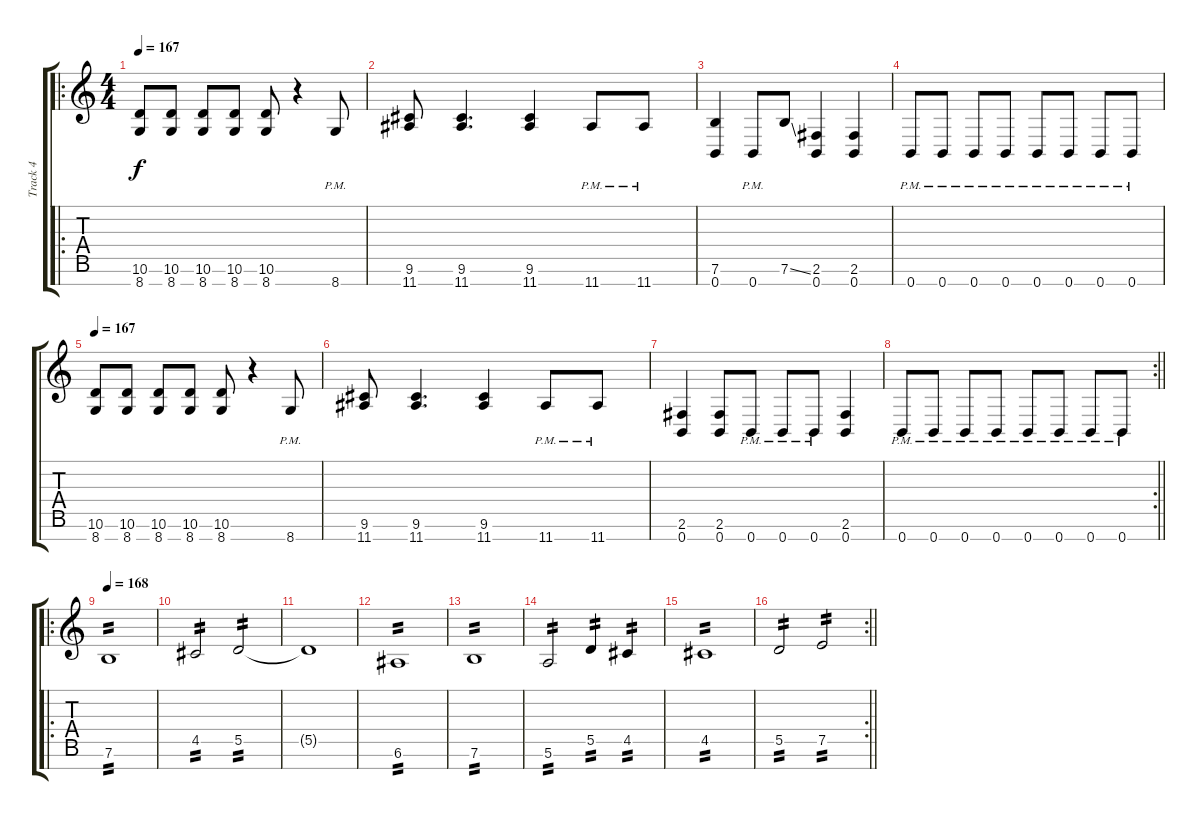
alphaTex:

\track ("Track 4" "Track 4") {instrument distortionguitar}
\staff {score tabs}
\tuning (E4 B3 G3 D3 A2 E2 B1) {hide}
\ro
\ts (4 4)
\section ("" "")
\tempo 167
\clef g2
\ks c
(10.6 8.7).8{dy f} (10.6 8.7).8 (10.6 8.7).8 (10.6 8.7).8 (10.6 8.7).8 r.4 8.7{pm}.8 |
(9.6 11.7).8 (9.6 11.7).4{d} (9.6 11.7).4 11.7{pm}.8 11.7{pm}.8 |
(7.6 0.7).4 0.7{pm}.8 7.6{ss}.8 (2.6 0.7).4 (2.6 0.7).4 |
0.7{pm}.8 0.7{pm}.8 0.7{pm}.8 0.7{pm}.8 0.7{pm}.8 0.7{pm}.8 0.7{pm}.8 0.7{pm}.8 |
\tempo 167
(10.6 8.7).8 (10.6 8.7).8 (10.6 8.7).8 (10.6 8.7).8 (10.6 8.7).8 r.4 8.7{pm}.8 |
(9.6 11.7).8 (9.6 11.7).4{d} (9.6 11.7).4 11.7{pm}.8 11.7{pm}.8 |
(2.6 0.7).4 (2.6 0.7).8 0.7{pm}.8 0.7{pm}.8 0.7{pm}.8 (2.6 0.7).4 |
\rc 2
\barLineRight lightlight
0.7{pm}.8 0.7{pm}.8 0.7{pm}.8 0.7{pm}.8 0.7{pm}.8 0.7{pm}.8 0.7{pm}.8 0.7{pm}.8 |
\ro
\section ("" "")
\tempo 168
7.6.1{tp 2} |
4.5.2{tp 2} 5.5.2{tp 2} |
5.5{t}.1 |
6.6.1{tp 2} |
7.6.1{tp 2} |
5.6.2{tp 2} 5.5.4{tp 2} 4.5.4{tp 2} |
4.5.1{tp 2} |
\rc 2
\barLineRight lightlight
5.5.2{tp 2} 7.5.2{tp 2}
